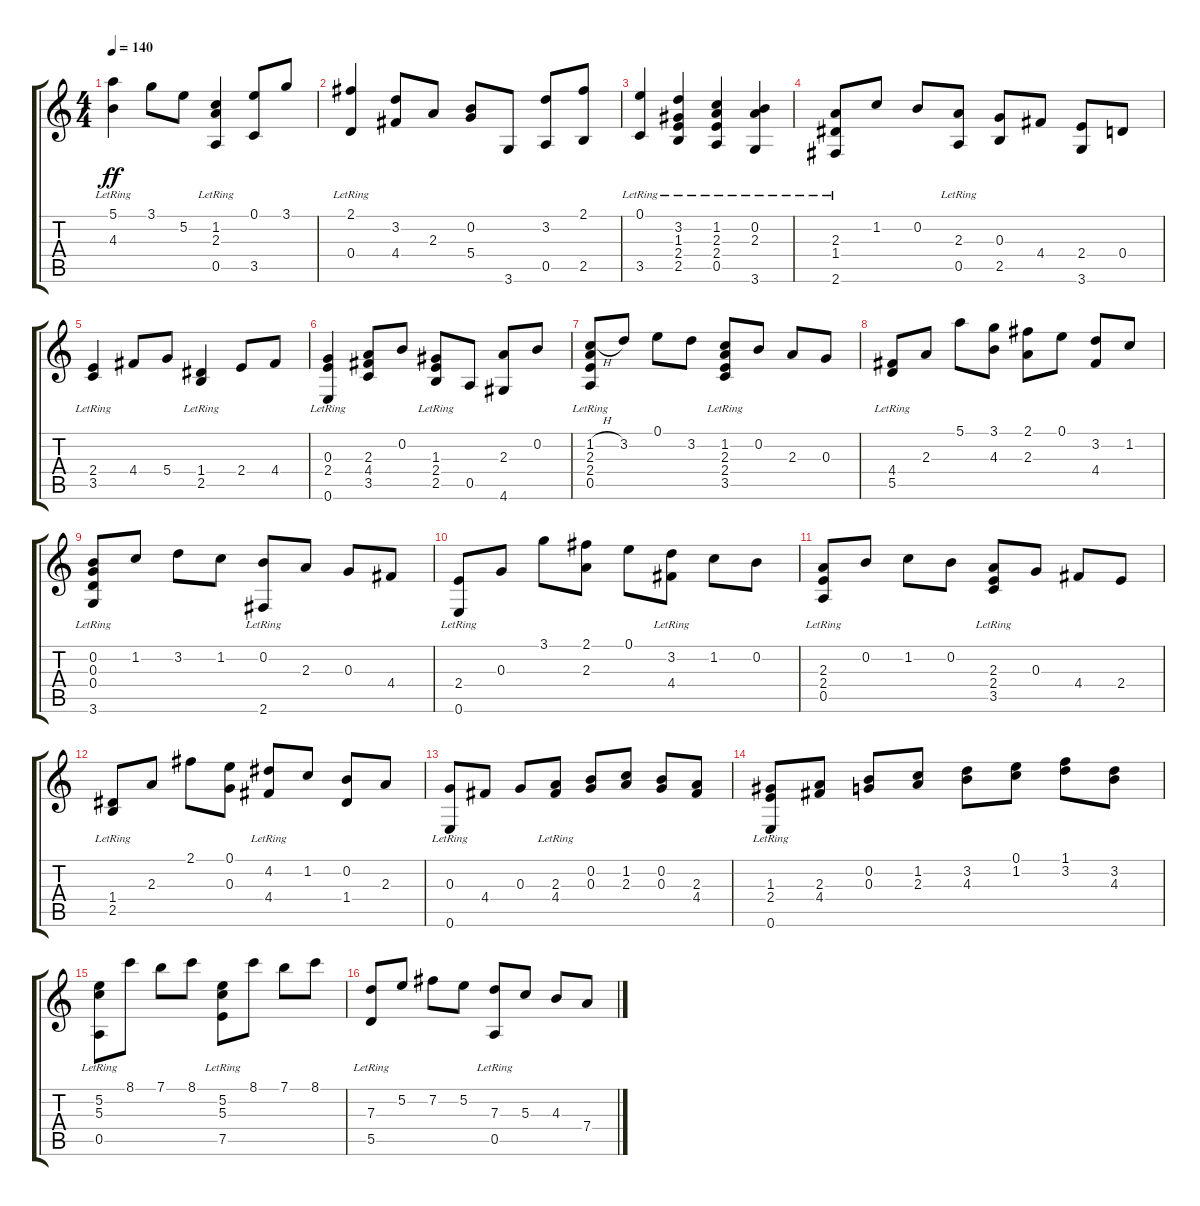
\track "" {instrument acousticguitarsteel}
\staff {score tabs}
\tuning (E4 B3 G3 D3 A2 E2) {hide}
\ts (4 4)
\tempo 140
\clef g2
\ks c
(5.1 4.3{lr}).4{dy ff} 3.1.8 5.2.8 (1.2 2.3 0.5{lr}).4 (0.1 3.5).8 3.1.8 |
(2.1 0.4{lr}).4 (3.2 4.4).8 2.3.8 (0.2 5.4).8 3.6.8 (3.2 0.5).8 (2.1 2.5).8 |
(0.1 3.5{lr}).4 (3.2 1.3 2.4 2.5{lr}).4 (1.2 2.3 2.4 0.5{lr}).4 (0.2 2.3 3.6{lr}).4 |
(2.3 1.4 2.6{lr}).8 1.2.8 0.2.8 (2.3 0.5{lr}).8 (0.3 2.5).8 4.4.8 (2.4 3.6).8 0.4.8 |
(2.4 3.5{lr}).4 4.4.8 5.4.8 (1.4 2.5{lr}).4 2.4.8 4.4.8 |
(0.3 2.4 0.6{lr}).4 (2.3 4.4 3.5).8 0.2.8 (1.3 2.4 2.5{lr}).8 0.5.8 (2.3 4.6).8 0.2.8 |
(1.2{h} 2.3 2.4 0.5{lr}).8 3.2.8 0.1.8 3.2.8 (1.2 2.3 2.4 3.5{lr}).8 0.2.8 2.3.8 0.3.8 |
(4.4 5.5{lr}).8 2.3.8 5.1.8 (3.1 4.3).8 (2.1 2.3).8 0.1.8 (3.2 4.4).8 1.2.8 |
(0.2 0.3 0.4 3.6{lr}).8 1.2.8 3.2.8 1.2.8 (0.2 2.6{lr}).8 2.3.8 0.3.8 4.4.8 |
(2.4 0.6{lr}).8 0.3.8 3.1.8 (2.1 2.3).8 0.1.8 (3.2 4.4{lr}).8 1.2.8 0.2.8 |
(2.3 2.4 0.5{lr}).8 0.2.8 1.2.8 0.2.8 (2.3 2.4 3.5{lr}).8 0.3.8 4.4.8 2.4.8 |
(1.4 2.5{lr}).8 2.3.8 2.1.8 (0.1 0.3).8 (4.2 4.4{lr}).8 1.2.8 (0.2 1.4).8 2.3.8 |
(0.3 0.6{lr}).8 4.4.8 0.3.8 (2.3 4.4{lr}).8 (0.2 0.3).8 (1.2 2.3).8 (0.2 0.3).8 (2.3 4.4).8 |
(1.3 2.4 0.6{lr}).8 (2.3 4.4).8 (0.2 0.3).8 (1.2 2.3).8 (3.2 4.3).8 (0.1 1.2).8 (1.1 3.2).8 (3.2 4.3).8 |
(5.2 5.3 0.5{lr}).8 8.1.8 7.1.8 8.1.8 (5.2 5.3 7.5{lr}).8 8.1.8 7.1.8 8.1.8 |
(7.3 5.5{lr}).8 5.2.8 7.2.8 5.2.8 (7.3 0.5{lr}).8 5.3.8 4.3.8 7.4.8
